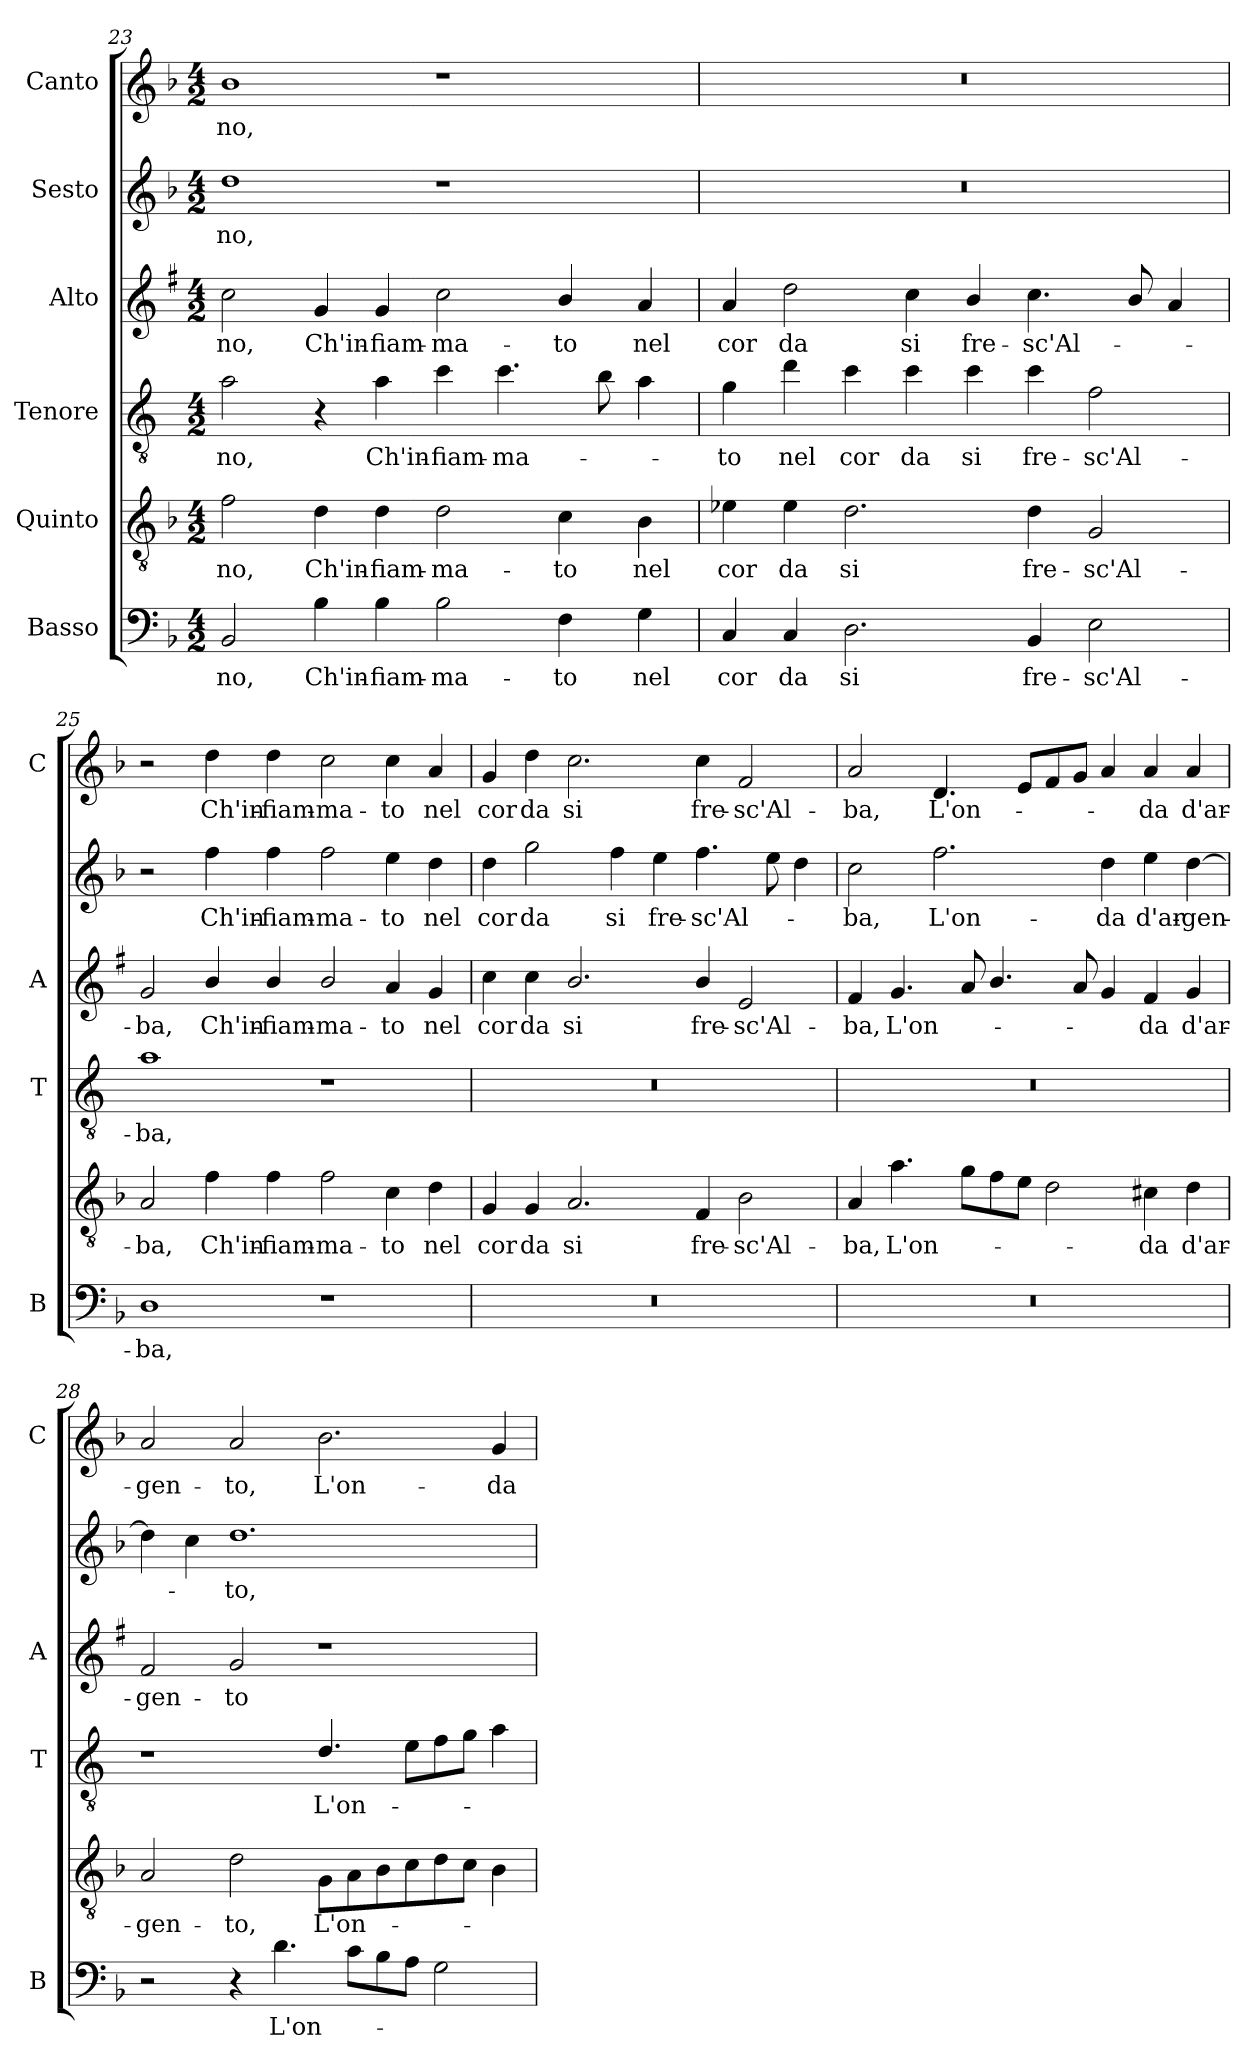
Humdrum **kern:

**kern	**text	**kern	**text	**kern	**text	**kern	**text	**kern	**text	**kern	**text
*part6	*part6	*part5	*part5	*part4	*part4	*part3	*part3	*part2	*part2	*part1	*part1
*staff6	*staff6	*staff5	*staff5	*staff4	*staff4	*staff3	*staff3	*staff2	*staff2	*staff1	*staff1
*I"Basso	*	*I"Quinto	*	*I"Tenore	*	*I"Alto	*	*I"Sesto	*	*I"Canto	*
*I'B	*	*	*	*I'T	*	*I'A	*	*	*	*I'C	*
*clefF4	*	*clefGv2	*	*clefGv2	*	*clefG2	*	*clefG2	*	*clefG2	*
*	*	*	*	*ITrd4c7	*	*ITrd1c2	*	*	*	*	*
*k[b-]	*	*k[b-]	*	*k[b-]	*	*k[b-]	*	*k[b-]	*	*k[b-]	*
*F:	*	*F:	*	*F:	*	*F:	*	*F:	*	*F:	*
*M4/2	*	*M4/2	*	*M4/2	*	*M4/2	*	*M4/2	*	*M4/2	*
=23	=23	=23	=23	=23	=23	=23	=23	=23	=23	=23	=23
!	!LO:LY:b	!	!LO:LY:b	!	!LO:LY:b	!	!LO:LY:b	!	!LO:LY:b	!	!LO:LY:b
2BB-/	-no,	2f\	-no,	2d\	-no,	2b-\	-no,	1dd	-no,	1b-	-no,
!	!LO:LY:b	!	!LO:LY:b	!	!	!	!LO:LY:b	!	!	!	!
4B-\	Ch'in-	4d\	Ch'in-	4r	.	4f/	Ch'in-	.	.	.	.
!	!LO:LY:b	!	!LO:LY:b	!	!LO:LY:b	!	!LO:LY:b	!	!	!	!
4B-\	-fiam-	4d\	-fiam-	4d\	Ch'in-	4f/	-fiam-	.	.	.	.
!	!LO:LY:b	!	!LO:LY:b	!	!LO:LY:b	!	!LO:LY:b	!	!	!	!
2B-\	-ma-	2d\	-ma-	4f\	-fiam-	2b-\	-ma-	1r	.	1r	.
!	!	!	!	!	!LO:LY:b	!	!	!	!	!	!
.	.	.	.	4.f\	-ma-	.	.	.	.	.	.
!	!LO:LY:b	!	!LO:LY:b	!	!	!	!LO:LY:b	!	!	!	!
4F\	-to	4c\	-to	.	.	4a/	-to	.	.	.	.
.	.	.	.	8e\	.	.	.	.	.	.	.
!	!LO:LY:b	!	!LO:LY:b	!	!	!	!LO:LY:b	!	!	!	!
4G\	nel	4B-\	nel	4d\	.	4g/	nel	.	.	.	.
=24	=24	=24	=24	=24	=24	=24	=24	=24	=24	=24	=24
!	!LO:LY:b	!	!LO:LY:b	!	!LO:LY:b	!	!LO:LY:b	!	!	!	!
4C/	cor	4e-X\	cor	4c\	-to	4g/	cor	0r	.	0r	.
!	!LO:LY:b	!	!LO:LY:b	!	!LO:LY:b	!	!LO:LY:b	!	!	!	!
4C/	da	4e-\	da	4g\	nel	2cc\	da	.	.	.	.
!	!LO:LY:b	!	!LO:LY:b	!	!LO:LY:b	!	!	!	!	!	!
2.D\	si	2.d\	si	4f\	cor	.	.	.	.	.	.
!	!	!	!	!	!LO:LY:b	!	!LO:LY:b	!	!	!	!
.	.	.	.	4f\	da	4b-\	si	.	.	.	.
!	!	!	!	!	!LO:LY:b	!	!LO:LY:b	!	!	!	!
.	.	.	.	4f\	si	4a/	fre-	.	.	.	.
!	!LO:LY:b	!	!LO:LY:b	!	!LO:LY:b	!	!LO:LY:b	!	!	!	!
4BB-/	fre-	4d\	fre-	4f\	fre-	4.b-\	-sc'Al-	.	.	.	.
!	!LO:LY:b	!	!LO:LY:b	!	!LO:LY:b	!	!	!	!	!	!
2E\	-sc'Al-	2G/	-sc'Al-	2B-\	-sc'Al-	.	.	.	.	.	.
.	.	.	.	.	.	8a/	.	.	.	.	.
.	.	.	.	.	.	4g/	.	.	.	.	.
!!LO:LB:g=z
=25	=25	=25	=25	=25	=25	=25	=25	=25	=25	=25	=25
!	!LO:LY:b	!	!LO:LY:b	!	!LO:LY:b	!	!LO:LY:b	!	!	!	!
1D	-ba,	2A/	-ba,	1d	-ba,	2f/	-ba,	2r	.	2r	.
!	!	!	!LO:LY:b	!	!	!	!LO:LY:b	!	!LO:LY:b	!	!LO:LY:b
.	.	4f\	Ch'in-	.	.	4a/	Ch'in-	4ff\	Ch'in-	4dd\	Ch'in-
!	!	!	!LO:LY:b	!	!	!	!LO:LY:b	!	!LO:LY:b	!	!LO:LY:b
.	.	4f\	-fiam-	.	.	4a/	-fiam-	4ff\	-fiam-	4dd\	-fiam-
!	!	!	!LO:LY:b	!	!	!	!LO:LY:b	!	!LO:LY:b	!	!LO:LY:b
1r	.	2f\	-ma-	1r	.	2a/	-ma-	2ff\	-ma-	2cc\	-ma-
!	!	!	!LO:LY:b	!	!	!	!LO:LY:b	!	!LO:LY:b	!	!LO:LY:b
.	.	4c\	-to	.	.	4g/	-to	4ee\	-to	4cc\	-to
!	!	!	!LO:LY:b	!	!	!	!LO:LY:b	!	!LO:LY:b	!	!LO:LY:b
.	.	4d\	nel	.	.	4f/	nel	4dd\	nel	4a/	nel
=26	=26	=26	=26	=26	=26	=26	=26	=26	=26	=26	=26
!	!	!	!LO:LY:b	!	!	!	!LO:LY:b	!	!LO:LY:b	!	!LO:LY:b
0r	.	4G/	cor	0r	.	4b-\	cor	4dd\	cor	4g/	cor
!	!	!	!LO:LY:b	!	!	!	!LO:LY:b	!	!LO:LY:b	!	!LO:LY:b
.	.	4G/	da	.	.	4b-\	da	2gg\	da	4dd\	da
!	!	!	!LO:LY:b	!	!	!	!LO:LY:b	!	!	!	!LO:LY:b
.	.	2.A/	si	.	.	2.a/	si	.	.	2.cc\	si
!	!	!	!	!	!	!	!	!	!LO:LY:b	!	!
.	.	.	.	.	.	.	.	4ff\	si	.	.
!	!	!	!	!	!	!	!	!	!LO:LY:b	!	!
.	.	.	.	.	.	.	.	4ee\	fre-	.	.
!	!	!	!LO:LY:b	!	!	!	!LO:LY:b	!	!LO:LY:b	!	!LO:LY:b
.	.	4F/	fre-	.	.	4a/	fre-	4.ff\	-sc'Al-	4cc\	fre-
!	!	!	!LO:LY:b	!	!	!	!LO:LY:b	!	!	!	!LO:LY:b
.	.	2B-\	-sc'Al-	.	.	2d/	-sc'Al-	.	.	2f/	-sc'Al-
.	.	.	.	.	.	.	.	8ee\	.	.	.
.	.	.	.	.	.	.	.	4dd\	.	.	.
=27	=27	=27	=27	=27	=27	=27	=27	=27	=27	=27	=27
!	!	!	!LO:LY:b	!	!	!	!LO:LY:b	!	!LO:LY:b	!	!LO:LY:b
0r	.	4A/	-ba,	0r	.	4e/	-ba,	2cc\	-ba,	2a/	-ba,
!	!	!	!LO:LY:b	!	!	!	!LO:LY:b	!	!	!	!
.	.	4.a\	L'on-	.	.	4.f/	L'on-	.	.	.	.
!	!	!	!	!	!	!	!	!	!LO:LY:b	!	!LO:LY:b
.	.	.	.	.	.	.	.	2.ff\	L'on-	4.d/	L'on-
.	.	8g\L	.	.	.	8g/	.	.	.	.	.
.	.	8f\	.	.	.	4.a/	.	.	.	.	.
.	.	8e\J	.	.	.	.	.	.	.	8e/L	.
.	.	2d\	.	.	.	.	.	.	.	8f/	.
.	.	.	.	.	.	8g/	.	.	.	8g/J	.
!	!	!	!	!	!	!	!	!	!LO:LY:b	!	!
.	.	.	.	.	.	4f/	.	4dd\	-da	4a/	.
!	!	!	!LO:LY:b	!	!	!	!LO:LY:b	!	!LO:LY:b	!	!LO:LY:b
.	.	4c#X\	-da	.	.	4e/	-da	4ee\	d'ar-	4a/	-da
!	!	!	!LO:LY:b	!	!	!	!LO:LY:b	!	!LO:LY:b	!	!LO:LY:b
.	.	4d\	d'ar-	.	.	4f/	d'ar-	[4dd\	-gen-	4a/	d'ar-
=28	=28	=28	=28	=28	=28	=28	=28	=28	=28	=28	=28
!	!	!	!LO:LY:b	!	!	!	!LO:LY:b	!	!	!	!LO:LY:b
2r	.	2A/	-gen-	1r	.	2e/	-gen-	4dd\]	.	2a/	-gen-
.	.	.	.	.	.	.	.	4cc\	.	.	.
!	!	!	!LO:LY:b	!	!	!	!LO:LY:b	!	!LO:LY:b	!	!LO:LY:b
4r	.	2d\	-to,	.	.	2f/	-to	1.dd	-to,	2a/	-to,
!	!LO:LY:b	!	!	!	!	!	!	!	!	!	!
4.d\	L'on-	.	.	.	.	.	.	.	.	.	.
!	!	!	!LO:LY:b	!	!LO:LY:b	!	!	!	!	!	!LO:LY:b
.	.	8G\L	L'on-	4.G/	L'on-	1r	.	.	.	2.b-\	L'on-
8c\L	.	8A\	.	.	.	.	.	.	.	.	.
8B-\	.	8B-\	.	.	.	.	.	.	.	.	.
8A\J	.	8c\	.	8A\L	.	.	.	.	.	.	.
2G\	.	8d\	.	8B-\	.	.	.	.	.	.	.
.	.	8c\J	.	8c\J	.	.	.	.	.	.	.
!	!	!	!	!	!	!	!	!	!	!	!LO:LY:b
.	.	4B-\	.	4d\	.	.	.	.	.	4g/	-da
=	=	=	=	=	=	=	=	=	=	=	=
*-	*-	*-	*-	*-	*-	*-	*-	*-	*-	*-	*-
